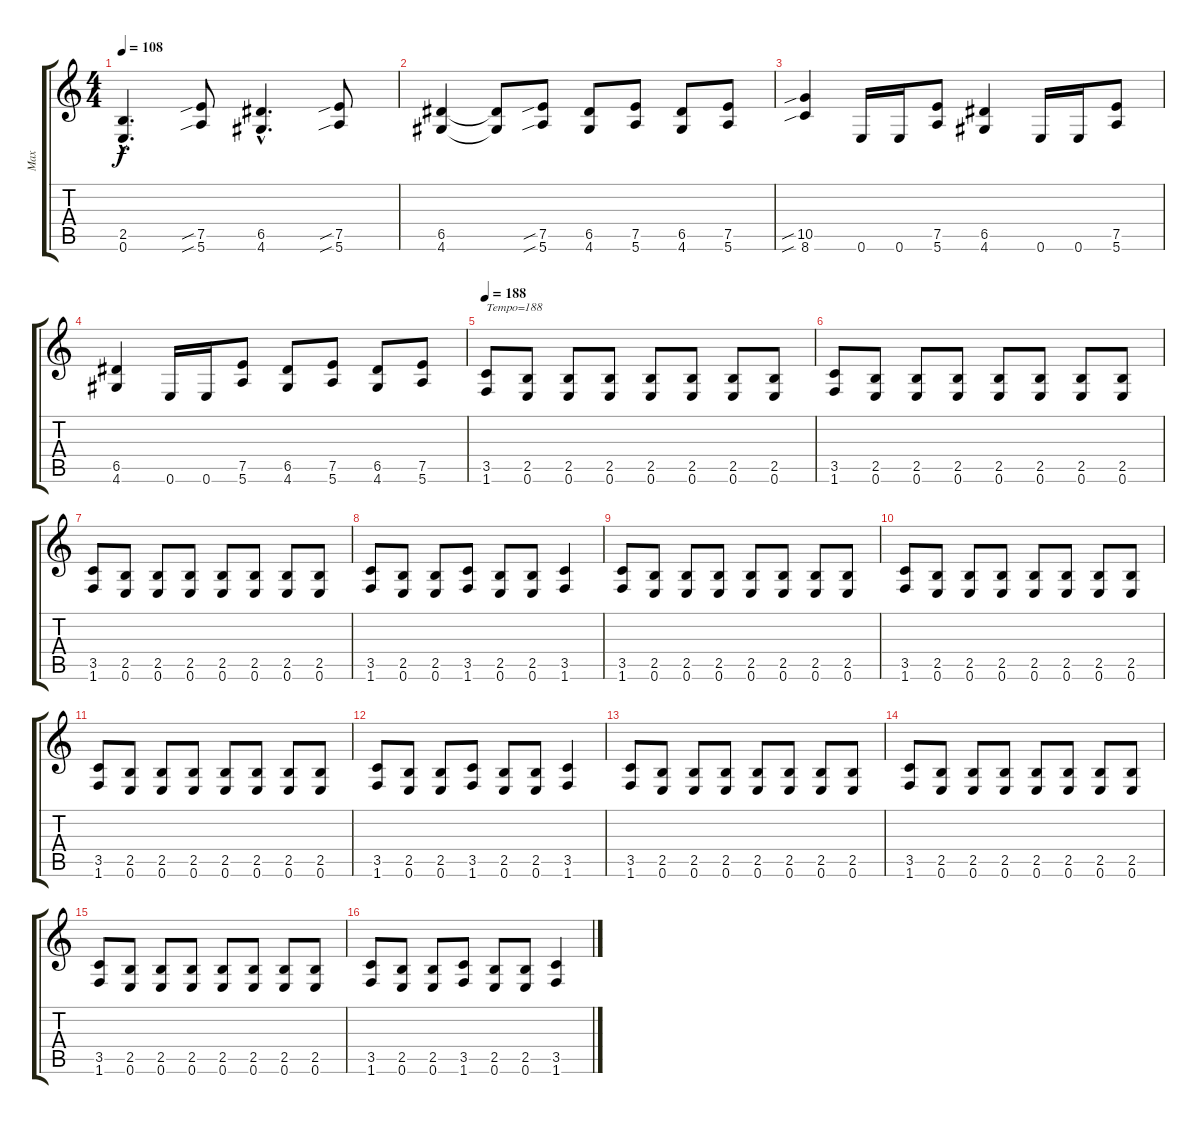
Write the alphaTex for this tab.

\track ("Max" "Max") {instrument distortionguitar}
\staff {score tabs}
\tuning (E4 B3 G3 D3 A2 E2) {hide}
\ts (4 4)
\tempo 108
\clef g2
\ks c
(2.5{hac} 0.6{hac}).4{d dy f} (7.5{sib} 5.6{sib}).8 (6.5{hac} 4.6{hac}).4{d} (7.5{sib} 5.6{sib}).8 |
(6.5 4.6).4 (6.5{t} 4.6{t}).8 (7.5{sib} 5.6{sib}).8 (6.5 4.6).8 (7.5 5.6).8 (6.5 4.6).8 (7.5 5.6).8 |
(10.5{sib} 8.6{sib}).4 0.6.16 0.6.16 (7.5 5.6).8 (6.5 4.6).4 0.6.16 0.6.16 (7.5 5.6).8 |
(6.5 4.6).4 0.6.16 0.6.16 (7.5 5.6).8 (6.5 4.6).8 (7.5 5.6).8 (6.5 4.6).8 (7.5 5.6).8 |
\tempo 188
(3.5 1.6).8{txt "Tempo=188"} (2.5 0.6).8 (2.5 0.6).8 (2.5 0.6).8 (2.5 0.6).8 (2.5 0.6).8 (2.5 0.6).8 (2.5 0.6).8 |
(3.5 1.6).8 (2.5 0.6).8 (2.5 0.6).8 (2.5 0.6).8 (2.5 0.6).8 (2.5 0.6).8 (2.5 0.6).8 (2.5 0.6).8 |
(3.5 1.6).8 (2.5 0.6).8 (2.5 0.6).8 (2.5 0.6).8 (2.5 0.6).8 (2.5 0.6).8 (2.5 0.6).8 (2.5 0.6).8 |
(3.5 1.6).8 (2.5 0.6).8 (2.5 0.6).8 (3.5 1.6).8 (2.5 0.6).8 (2.5 0.6).8 (3.5 1.6).4 |
(3.5 1.6).8 (2.5 0.6).8 (2.5 0.6).8 (2.5 0.6).8 (2.5 0.6).8 (2.5 0.6).8 (2.5 0.6).8 (2.5 0.6).8 |
(3.5 1.6).8 (2.5 0.6).8 (2.5 0.6).8 (2.5 0.6).8 (2.5 0.6).8 (2.5 0.6).8 (2.5 0.6).8 (2.5 0.6).8 |
(3.5 1.6).8 (2.5 0.6).8 (2.5 0.6).8 (2.5 0.6).8 (2.5 0.6).8 (2.5 0.6).8 (2.5 0.6).8 (2.5 0.6).8 |
(3.5 1.6).8 (2.5 0.6).8 (2.5 0.6).8 (3.5 1.6).8 (2.5 0.6).8 (2.5 0.6).8 (3.5 1.6).4 |
(3.5 1.6).8 (2.5 0.6).8 (2.5 0.6).8 (2.5 0.6).8 (2.5 0.6).8 (2.5 0.6).8 (2.5 0.6).8 (2.5 0.6).8 |
(3.5 1.6).8 (2.5 0.6).8 (2.5 0.6).8 (2.5 0.6).8 (2.5 0.6).8 (2.5 0.6).8 (2.5 0.6).8 (2.5 0.6).8 |
(3.5 1.6).8 (2.5 0.6).8 (2.5 0.6).8 (2.5 0.6).8 (2.5 0.6).8 (2.5 0.6).8 (2.5 0.6).8 (2.5 0.6).8 |
(3.5 1.6).8 (2.5 0.6).8 (2.5 0.6).8 (3.5 1.6).8 (2.5 0.6).8 (2.5 0.6).8 (3.5 1.6).4
